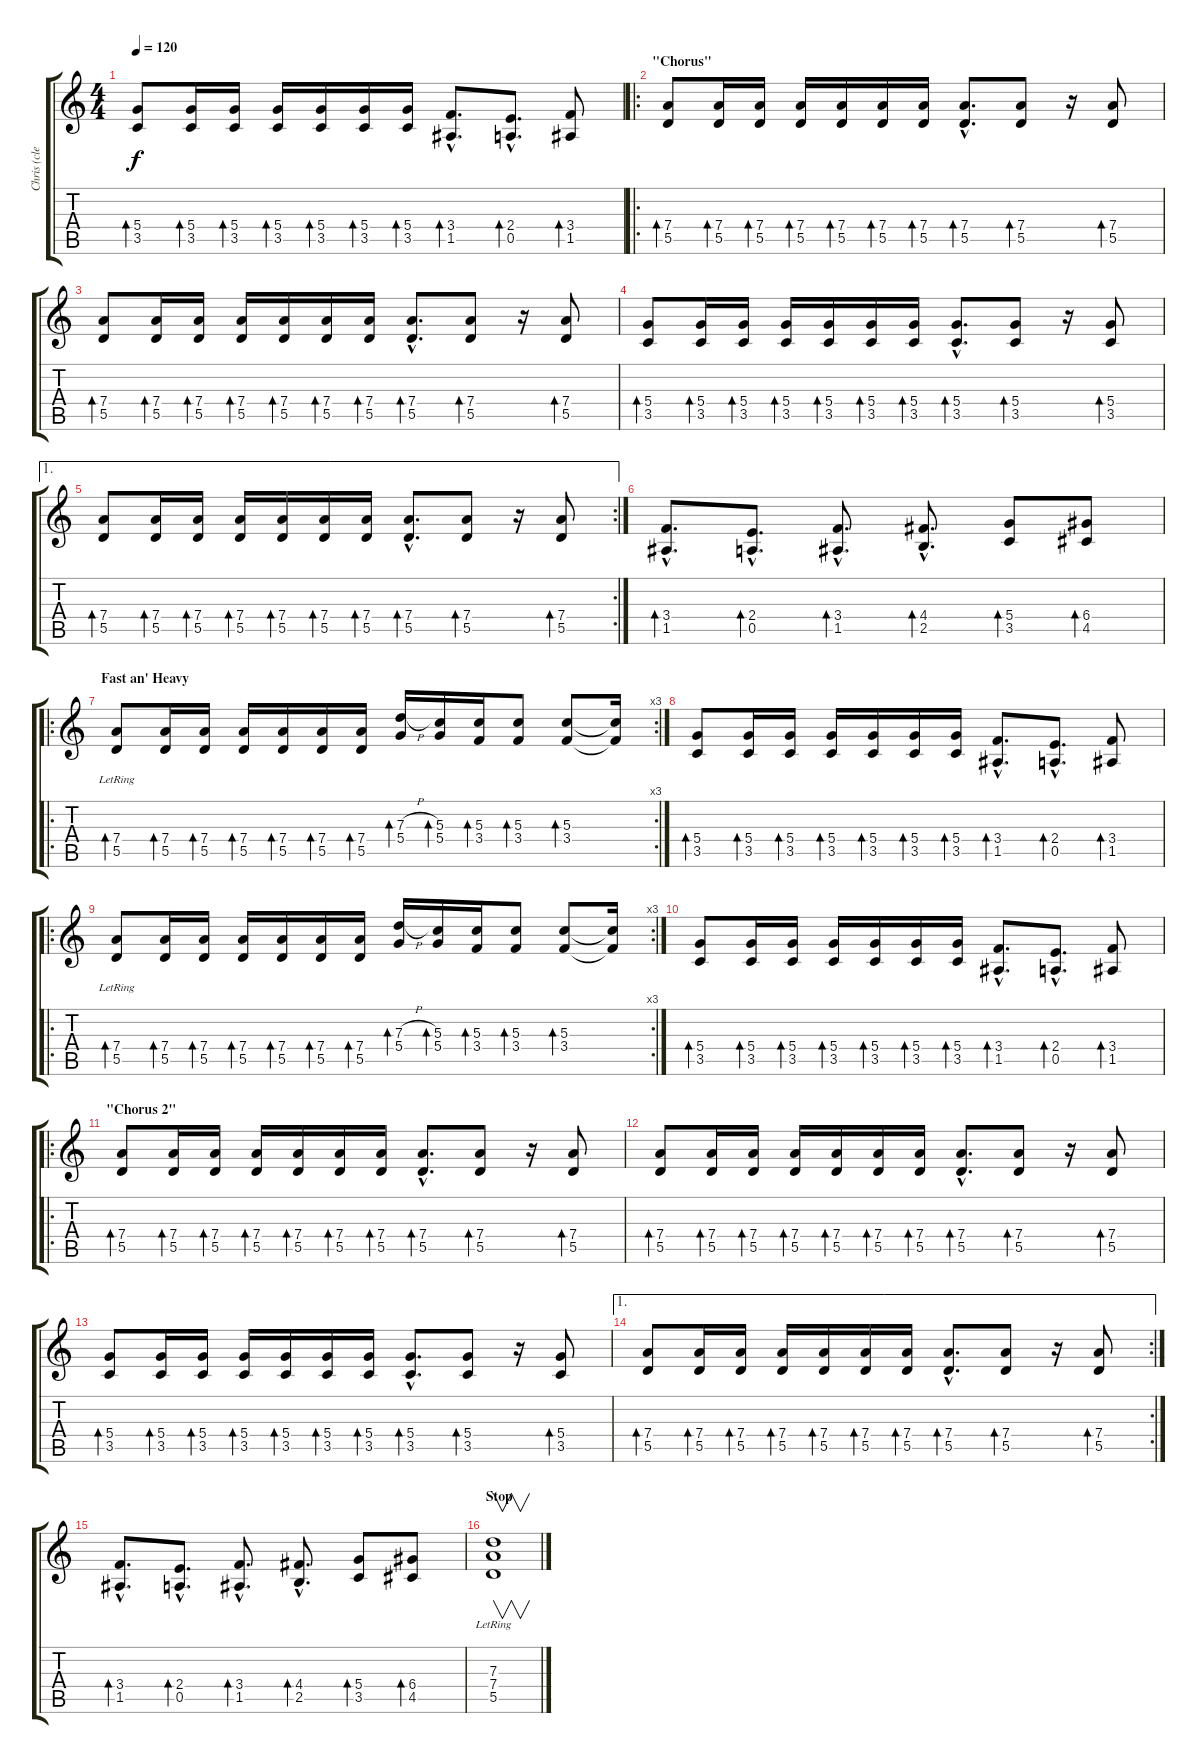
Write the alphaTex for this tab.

\track ("Chris (clean)" "Chris (cle") {instrument acousticguitarnylon}
\staff {score tabs}
\tuning (E4 B3 G3 D3 A2 E2) {hide}
\ts (4 4)
\tempo 120
\clef g2
\ks c
(5.4 3.5).8{bd 60 dy f} (5.4 3.5).16{bd 60} (5.4 3.5).16{bd 60} (5.4 3.5).16{bd 60} (5.4 3.5).16{bd 60} (5.4 3.5).16{bd 60} (5.4 3.5).16{bd 60} (3.4{hac} 1.5{hac}).8{d bd 60} (2.4{hac} 0.5{hac}).8{d bd 60} (3.4 1.5).8{bd 60} |
\ro
\section ("" "\"Chorus\"")
(7.4 5.5).8{bd 60} (7.4 5.5).16{bd 60} (7.4 5.5).16{bd 60} (7.4 5.5).16{bd 60} (7.4 5.5).16{bd 60} (7.4 5.5).16{bd 60} (7.4 5.5).16{bd 60} (7.4{hac} 5.5{hac}).8{d bd 60} (7.4 5.5).8{bd 60} r.16 (7.4 5.5).8{bd 60} |
(7.4 5.5).8{bd 60} (7.4 5.5).16{bd 60} (7.4 5.5).16{bd 60} (7.4 5.5).16{bd 60} (7.4 5.5).16{bd 60} (7.4 5.5).16{bd 60} (7.4 5.5).16{bd 60} (7.4{hac} 5.5{hac}).8{d bd 60} (7.4 5.5).8{bd 60} r.16 (7.4 5.5).8{bd 60} |
(5.4 3.5).8{bd 60} (5.4 3.5).16{bd 60} (5.4 3.5).16{bd 60} (5.4 3.5).16{bd 60} (5.4 3.5).16{bd 60} (5.4 3.5).16{bd 60} (5.4 3.5).16{bd 60} (5.4{hac} 3.5{hac}).8{d bd 60} (5.4 3.5).8{bd 60} r.16 (5.4 3.5).8{bd 60} |
\ae 1
\rc 2
(7.4 5.5).8{bd 60} (7.4 5.5).16{bd 60} (7.4 5.5).16{bd 60} (7.4 5.5).16{bd 60} (7.4 5.5).16{bd 60} (7.4 5.5).16{bd 60} (7.4 5.5).16{bd 60} (7.4{hac} 5.5{hac}).8{d bd 60} (7.4 5.5).8{bd 60} r.16 (7.4 5.5).8{bd 60} |
(3.4{hac} 1.5{hac}).8{d bd 60} (2.4{hac} 0.5{hac}).8{d bd 60} (3.4{hac} 1.5{hac}).8{d bd 60} (4.4{hac} 2.5{hac}).8{d bd 60} (5.4 3.5).8{bd 60} (6.4 4.5).8{bd 60} |
\ro
\rc 3
\section ("" "Fast an' Heavy")
(7.4{lr} 5.5{lr}).8{bd 60} (7.4 5.5).16{bd 60} (7.4 5.5).16{bd 60} (7.4 5.5).16{bd 60} (7.4 5.5).16{bd 60} (7.4 5.5).16{bd 60} (7.4 5.5).16{bd 60} (7.3{h} 5.4).16{bd 60} (5.3 5.4).16{bd 60} (5.3 3.4).16{bd 60} (5.3 3.4).8{bd 60} (5.3 3.4).8{bd 60} (5.3{t} 3.4{t}).16 |
(5.4 3.5).8{bd 60} (5.4 3.5).16{bd 60} (5.4 3.5).16{bd 60} (5.4 3.5).16{bd 60} (5.4 3.5).16{bd 60} (5.4 3.5).16{bd 60} (5.4 3.5).16{bd 60} (3.4{hac} 1.5{hac}).8{d bd 60} (2.4{hac} 0.5{hac}).8{d bd 60} (3.4 1.5).8{bd 60} |
\ro
\rc 3
(7.4{lr} 5.5{lr}).8{bd 60} (7.4 5.5).16{bd 60} (7.4 5.5).16{bd 60} (7.4 5.5).16{bd 60} (7.4 5.5).16{bd 60} (7.4 5.5).16{bd 60} (7.4 5.5).16{bd 60} (7.3{h} 5.4).16{bd 60} (5.3 5.4).16{bd 60} (5.3 3.4).16{bd 60} (5.3 3.4).8{bd 60} (5.3 3.4).8{bd 60} (5.3{t} 3.4{t}).16 |
(5.4 3.5).8{bd 60} (5.4 3.5).16{bd 60} (5.4 3.5).16{bd 60} (5.4 3.5).16{bd 60} (5.4 3.5).16{bd 60} (5.4 3.5).16{bd 60} (5.4 3.5).16{bd 60} (3.4{hac} 1.5{hac}).8{d bd 60} (2.4{hac} 0.5{hac}).8{d bd 60} (3.4 1.5).8{bd 60} |
\ro
\section ("" "\"Chorus 2\"")
(7.4 5.5).8{bd 60} (7.4 5.5).16{bd 60} (7.4 5.5).16{bd 60} (7.4 5.5).16{bd 60} (7.4 5.5).16{bd 60} (7.4 5.5).16{bd 60} (7.4 5.5).16{bd 60} (7.4{hac} 5.5{hac}).8{d bd 60} (7.4 5.5).8{bd 60} r.16 (7.4 5.5).8{bd 60} |
(7.4 5.5).8{bd 60} (7.4 5.5).16{bd 60} (7.4 5.5).16{bd 60} (7.4 5.5).16{bd 60} (7.4 5.5).16{bd 60} (7.4 5.5).16{bd 60} (7.4 5.5).16{bd 60} (7.4{hac} 5.5{hac}).8{d bd 60} (7.4 5.5).8{bd 60} r.16 (7.4 5.5).8{bd 60} |
(5.4 3.5).8{bd 60} (5.4 3.5).16{bd 60} (5.4 3.5).16{bd 60} (5.4 3.5).16{bd 60} (5.4 3.5).16{bd 60} (5.4 3.5).16{bd 60} (5.4 3.5).16{bd 60} (5.4{hac} 3.5{hac}).8{d bd 60} (5.4 3.5).8{bd 60} r.16 (5.4 3.5).8{bd 60} |
\ae 1
\rc 2
(7.4 5.5).8{bd 60} (7.4 5.5).16{bd 60} (7.4 5.5).16{bd 60} (7.4 5.5).16{bd 60} (7.4 5.5).16{bd 60} (7.4 5.5).16{bd 60} (7.4 5.5).16{bd 60} (7.4{hac} 5.5{hac}).8{d bd 60} (7.4 5.5).8{bd 60} r.16 (7.4 5.5).8{bd 60} |
(3.4{hac} 1.5{hac}).8{d bd 60} (2.4{hac} 0.5{hac}).8{d bd 60} (3.4{hac} 1.5{hac}).8{d bd 60} (4.4{hac} 2.5{hac}).8{d bd 60} (5.4 3.5).8{bd 60} (6.4 4.5).8{bd 60} |
\section ("" "Stop")
(7.3{lr} 7.4 5.5).1{v}
